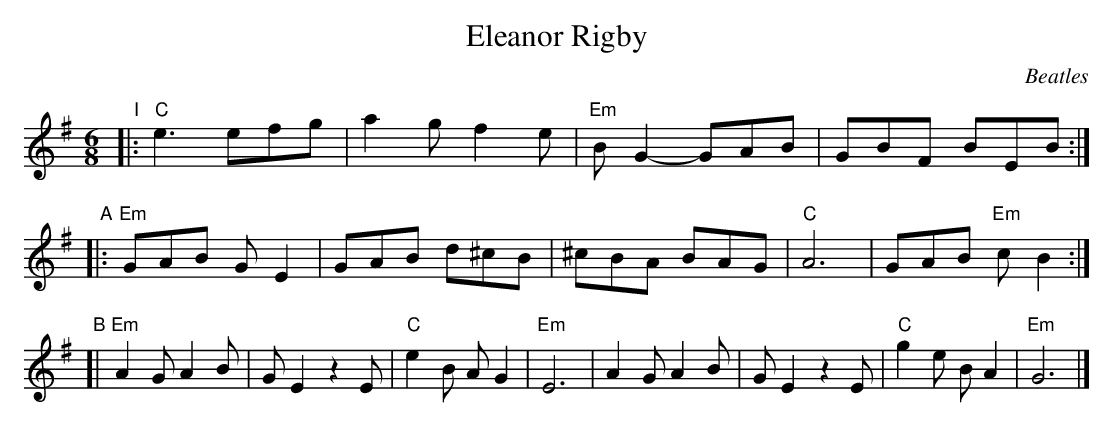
X:1
T: Eleanor Rigby
C: Beatles
M: 6/8
L: 1/8
K: Em
"I"\
|: "C"e3 efg | a2g f2e | "Em"BG2- GAB | GBF BEB :|
"A"\
|:"Em"GAB GE2 | GAB d^cB | ^cBA BAG | "C"A6 | GAB "Em"cB2 :|
"B"\
[|"Em"A2G A2B | GE2 z2E | "C"e2B AG2 | "Em"E6 \
|     A2G A2B | GE2 z2E | "C"g2e BA2 | "Em"G6 |]
